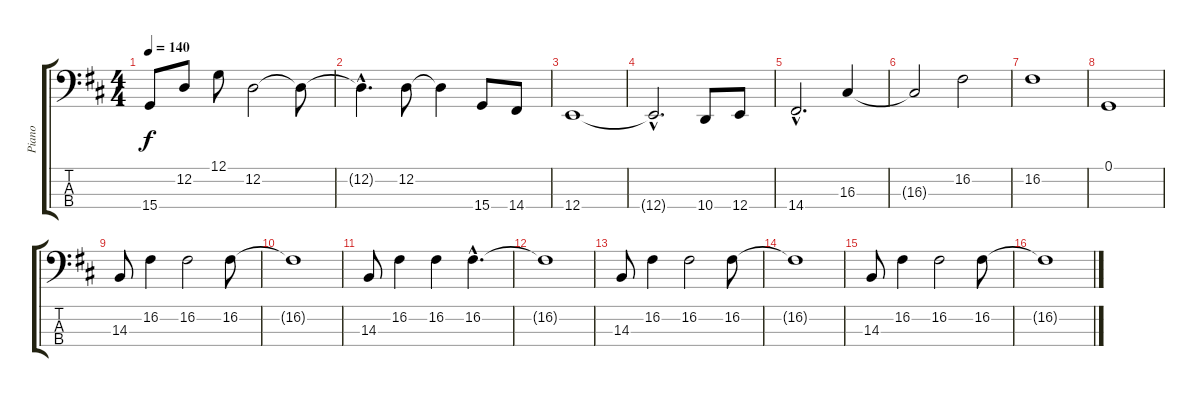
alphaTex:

\track ("Piano" "Piano") {instrument acousticgrandpiano}
\staff {score tabs}
\tuning (G2 D2 A1 E1) {hide}
\ts (4 4)
\tempo 140
\clef f4
\ks d
15.4.8{dy f} 12.2.8 12.1.8 12.2.2 12.2{t}.8 |
12.2{hac t}.4{d} 12.2.8 12.2{t}.4 15.4.8 14.4.8 |
12.4.1 |
12.4{hac t}.2{d} 10.4.8 12.4.8 |
14.4{hac}.2{d} 16.3.4 |
16.3{t}.2 16.2.2 |
16.2.1 |
0.1.1 |
14.3.8 16.2.4 16.2.2 16.2.8 |
16.2{t}.1 |
14.3.8 16.2.4 16.2.4 16.2{hac}.4{d} |
16.2{t}.1 |
14.3.8 16.2.4 16.2.2 16.2.8 |
16.2{t}.1 |
14.3.8 16.2.4 16.2.2 16.2.8 |
16.2{t}.1
